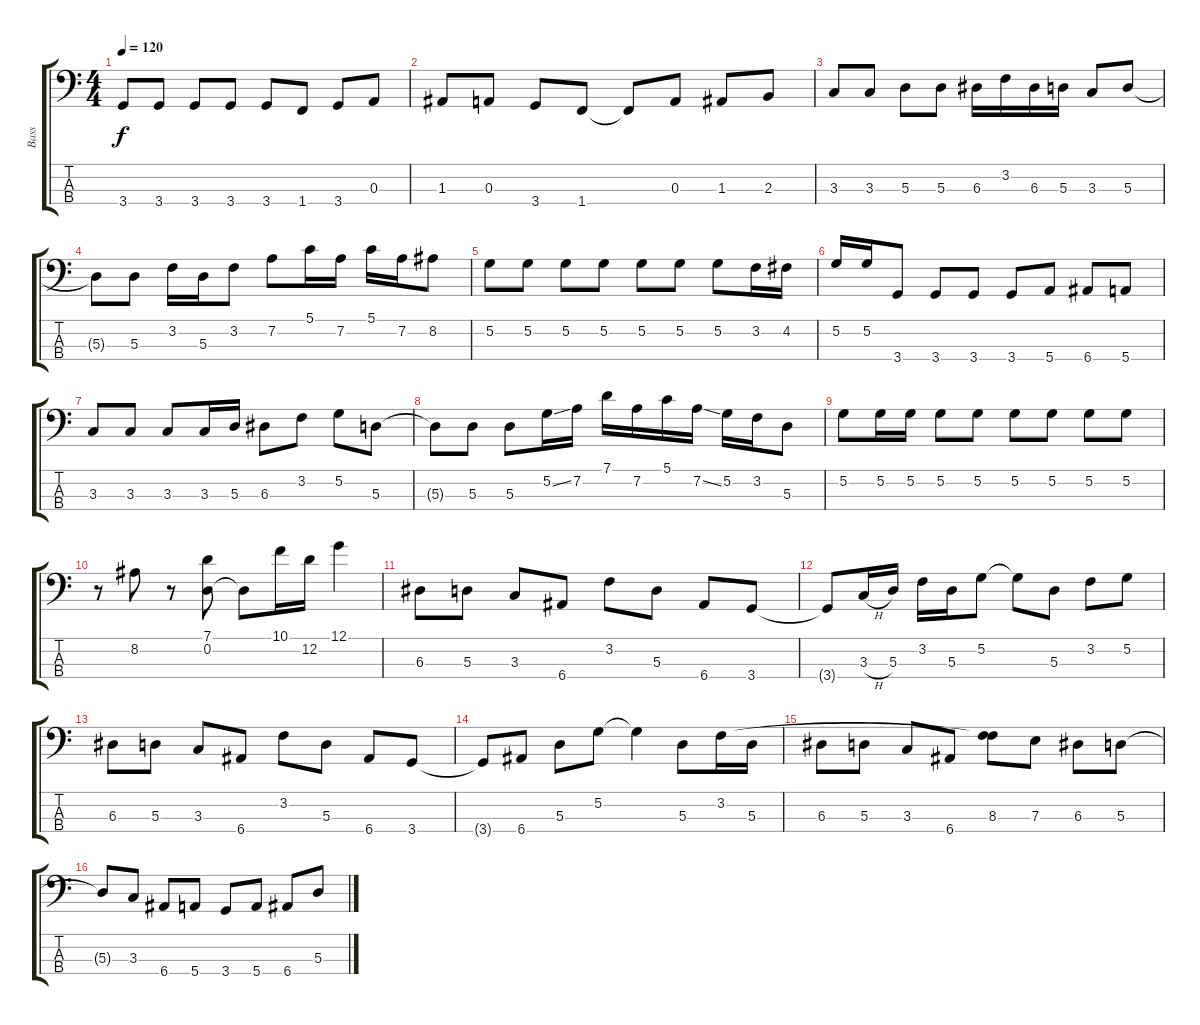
\track ("Bass" "Bass") {instrument electricbassfinger}
\staff {score tabs}
\tuning (G2 D2 A1 E1) {hide}
\ts (4 4)
\tempo 120
\clef f4
\ks c
3.4.8{dy f} 3.4.8 3.4.8 3.4.8 3.4.8 1.4.8 3.4.8 0.3.8 |
1.3.8 0.3.8 3.4.8 1.4.8 1.4{t}.8 0.3.8 1.3.8 2.3.8 |
3.3.8 3.3.8 5.3.8 5.3.8 6.3.16 3.2.16 6.3.16 5.3.16 3.3.8 5.3.8 |
5.3{t}.8 5.3.8 3.2.16 5.3.16 3.2.8 7.2.8 5.1.16 7.2.16 5.1.16 7.2.16 8.2.8 |
5.2.8 5.2.8 5.2.8 5.2.8 5.2.8 5.2.8 5.2.8 3.2.16 4.2.16 |
5.2.16 5.2.16 3.4.8 3.4.8 3.4.8 3.4.8 5.4.8 6.4.8 5.4.8 |
3.3.8 3.3.8 3.3.8 3.3.16 5.3.16 6.3.8 3.2.8 5.2.8 5.3.8 |
5.3{t}.8 5.3.8 5.3.8 5.2{ss}.16 7.2.16 7.1.16 7.2.16 5.1.16 7.2{ss}.16 5.2.16 3.2.16 5.3.8 |
5.2.8 5.2.16 5.2.16 5.2.8 5.2.8 5.2.8 5.2.8 5.2.8 5.2.8 |
r.8 8.2.8 r.8 (7.1 0.2).8 0.2{t}.8 10.1.16 12.2.16 12.1.4 |
6.3.8 5.3.8 3.3.8 6.4.8 3.2.8 5.3.8 6.4.8 3.4.8 |
3.4{t}.8 3.3{h}.16 5.3.16 3.2.16 5.3.16 5.2.8 5.2{t}.8 5.3.8 3.2.8 5.2.8 |
6.3.8 5.3.8 3.3.8 6.4.8 3.2.8 5.3.8 6.4.8 3.4.8 |
3.4{t}.8 6.4.8 5.3.8 5.2.8 5.2{t}.4 5.3.8 3.2.16 5.3.16 |
6.3.8 5.3.8 3.3.8 6.4.8 (3.2{t} 8.3).8 7.3.8 6.3.8 5.3.8 |
5.3{t}.8 3.3.8 6.4.8 5.4.8 3.4.8 5.4.8 6.4.8 5.3.8
